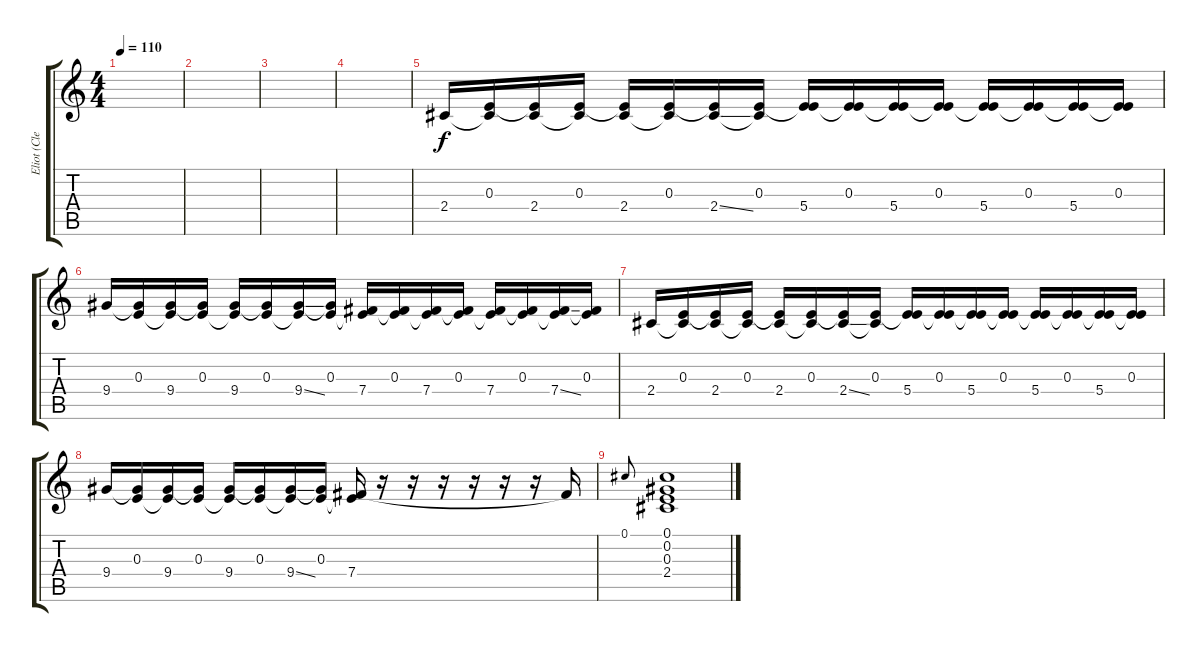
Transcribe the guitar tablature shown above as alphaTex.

\track ("Eliot (Clean)" "Eliot (Cle") {instrument electricguitarclean}
\staff {score tabs}
\tuning (Db4 Ab3 E3 B2 Gb2 B1) {hide}
\ts (4 4)
\tempo 110
\clef g2
\ks c
|
|
|
|
2.4.16 (0.3 2.4{t}).16 (0.3{t} 2.4).16 (0.3 2.4{t}).16 (0.3{t} 2.4).16 (0.3 2.4{t}).16 (0.3{t} 2.4{ss}).16 (0.3 2.4{t}).16 (0.3{t} 5.4).16 (0.3 5.4{t}).16 (0.3{t} 5.4).16 (0.3 5.4{t}).16 (0.3{t} 5.4).16 (0.3 5.4{t}).16 (0.3{t} 5.4).16 (0.3 5.4{t}).16 |
9.4.16 (0.3 9.4{t}).16 (0.3{t} 9.4).16 (0.3 9.4{t}).16 (0.3{t} 9.4).16 (0.3 9.4{t}).16 (0.3{t} 9.4{ss}).16 (0.3 9.4{t}).16 (0.3{t} 7.4).16 (0.3 7.4{t}).16 (0.3{t} 7.4).16 (0.3 7.4{t}).16 (0.3{t} 7.4).16 (0.3 7.4{t}).16 (0.3{t} 7.4{ss}).16 (0.3 7.4{t}).16 |
2.4.16 (0.3 2.4{t}).16 (0.3{t} 2.4).16 (0.3 2.4{t}).16 (0.3{t} 2.4).16 (0.3 2.4{t}).16 (0.3{t} 2.4{ss}).16 (0.3 2.4{t}).16 (0.3{t} 5.4).16 (0.3 5.4{t}).16 (0.3{t} 5.4).16 (0.3 5.4{t}).16 (0.3{t} 5.4).16 (0.3 5.4{t}).16 (0.3{t} 5.4).16 (0.3 5.4{t}).16 |
9.4.16 (0.3 9.4{t}).16 (0.3{t} 9.4).16 (0.3 9.4{t}).16 (0.3{t} 9.4).16 (0.3 9.4{t}).16 (0.3{t} 9.4{ss}).16 (0.3 9.4{t}).16 (0.3{t} 7.4).16 r.16 r.16 r.16 r.16 r.16 r.16 7.4{t}.16 |
0.1.8{gr onbeat} (0.1 0.2 0.3 2.4).1
